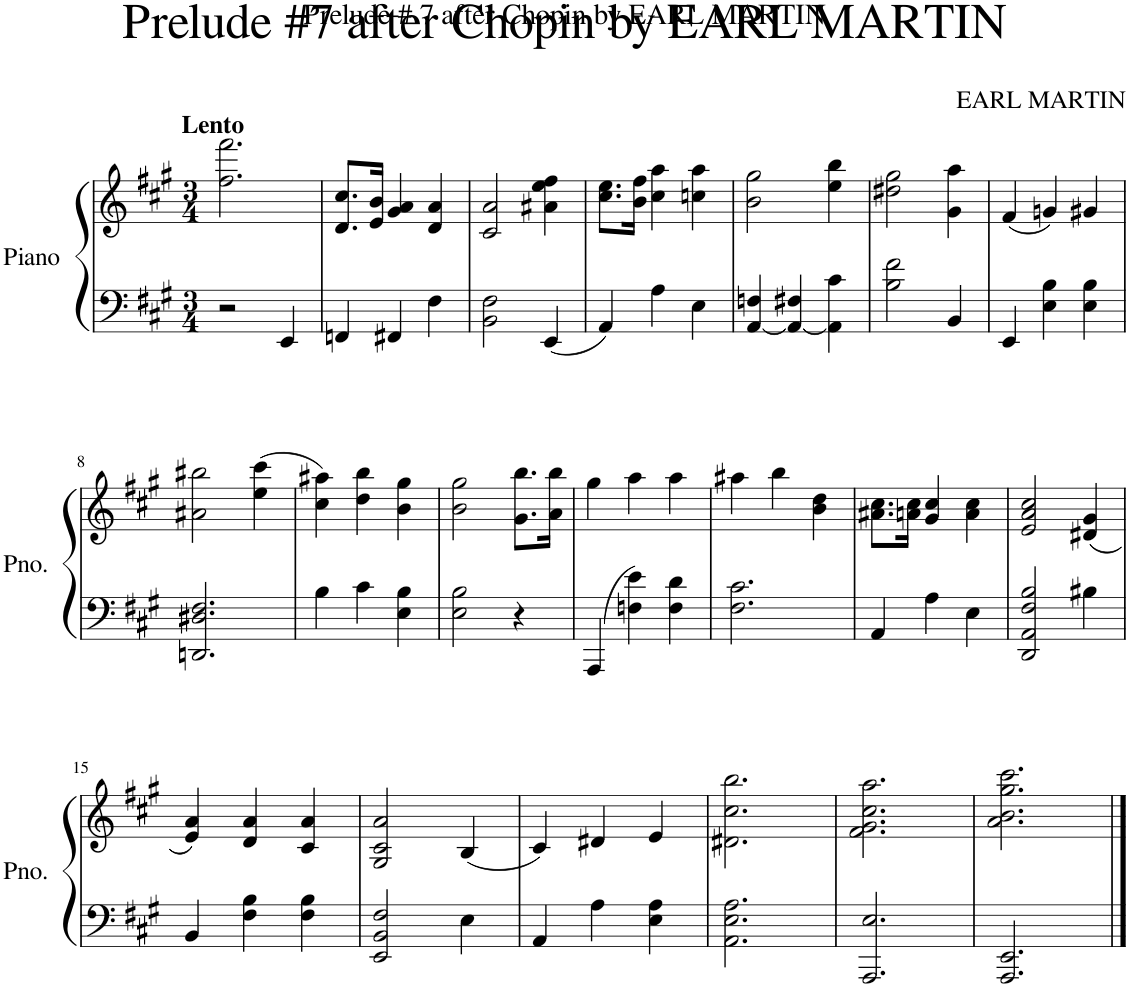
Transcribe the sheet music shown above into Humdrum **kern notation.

**kern	**kern
*part1	*part1
*staff2	*staff1
*I"Piano	*
*I'Pno.	*
*clefF4	*clefG2
*k[f#c#g#]	*k[f#c#g#]
*M3/4	*M3/4
=1	=1
!	!LO:TX:a:B:t=Lento
2r	2.ff#\ 2.fff#\
4EE/	.
=2	=2
4FFn/	8.d/ 8.cc#/L
.	16e/ 16b/Jk
4FF#X/	4g#/ 4a/
4F#\	4d/ 4a/
=3	=3
2BB\ 2F#\	2c#/ 2a/
4EE/	4a#X\ 4ee\ 4ff#\
=4	=4
4AA/	8.cc#\ 8.ee\L
.	16b\ 16ff#\Jk
4A\	4cc#\ 4aa\
4E\	4ccn\ 4aa\
=5	=5
[4AA/ 4Fn/	2b\ 2gg#\
4AA/_ 4F#X/	.
4AA\] 4c#\	4ee\ 4bb\
=6	=6
2B\ 2f#\	2dd#X\ 2gg#\
4BB/	4g#\ 4aa\
=7	=7
4EE/	(4f#/
4E\ 4B\	4gn/)
4E\ 4B\	4g#X/
!!LO:LB:g=z
=8	=8
2.DDn/ 2.D#X/ 2.F#/	2a#X\ 2bb#X\
.	(4ee\ 4ccc#\
=9	=9
4B\	4cc#\ 4aa#X\)
4c#\	4dd\ 4bb\
4E\ 4B\	4b\ 4gg#\
=10	=10
2E\ 2B\	2b\ 2gg#\
4r	8.g#\ 8.bb\L
.	16a\ 16bb\Jk
=11	=11
4AAA/	4gg#\
4Fn\ 4e\	4aa\
4F\ 4d\	4aa\
=12	=12
2.F#\ 2.c#\	4aa#X\
.	4bb\
.	4b\ 4dd\
=13	=13
4AA/	8.a#X\ 8.cc#\L
.	16an\ 16cc#\Jk
4A\	4g#/ 4cc#/
4E\	4a\ 4cc#\
=14	=14
2DD/ 2AA/ 2F#/ 2B/	2e/ 2a/ 2cc#/
4B#X\	(4d#X/ 4g#/
!!LO:LB:g=z
=15	=15
4BB/	4e/ 4a/)
4F#\ 4B\	4d/ 4a/
4F#\ 4B\	4c#/ 4a/
=16	=16
2EE/ 2BB/ 2F#/	2G#/ 2c#/ 2a/
4E\	(4B/
=17	=17
4AA/	4c#/)
4A\	4d#X/
4E\ 4A\	4e/
=18	=18
2.AA\ 2.E\ 2.A\	2.d#X\ 2.cc#\ 2.bb\
=19	=19
2.AAA/ 2.E/	2.f#\ 2.g#\ 2.cc#\ 2.aa\
=20	=20
2.AAA/ 2.EE/	2.a\ 2.b\ 2.gg#\ 2.ccc#\
==	==
*-	*-
